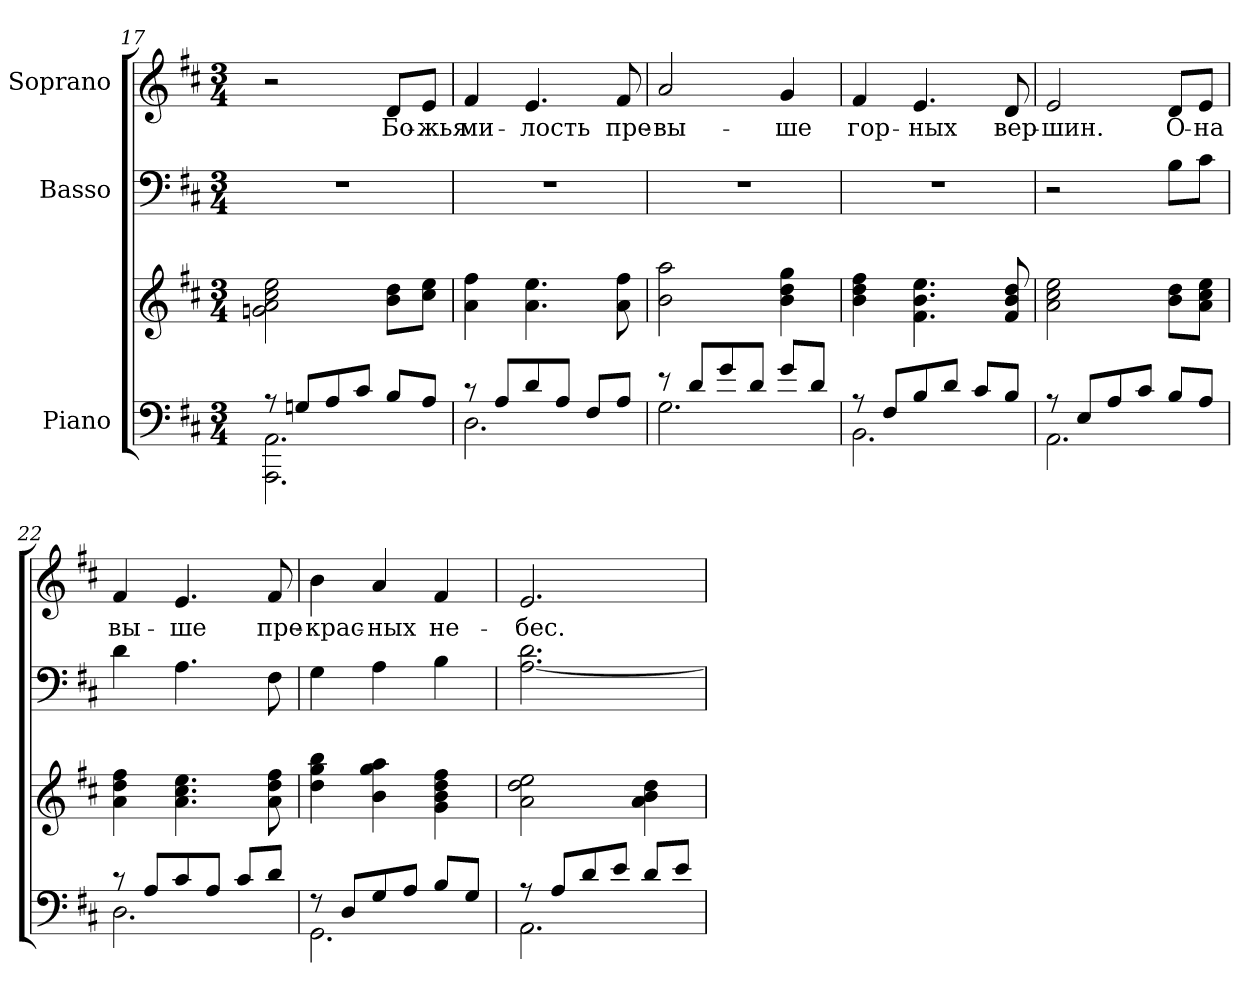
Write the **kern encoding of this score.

**kern	**kern	**kern	**kern	**text
*part3	*part3	*part2	*part1	*part1
*staff4	*staff3	*staff2	*staff1	*staff1
*I"Piano	*	*I"Basso	*I"Soprano	*
!!LO:LB:g=z
*clefF4	*clefG2	*clefF4	*clefG2	*
*k[f#c#]	*k[f#c#]	*k[f#c#]	*k[f#c#]	*
*D:	*D:	*D:	*D:	*
*M3/4	*M3/4	*M3/4	*M3/4	*
=17	=17	=17	=17	=17
*^	*	*	*	*
!	!	!	!LO:N:vis=1	!	!
8r	2.AAAi\ 2.AAi	2gni\ 2ai 2cc#i 2eei	2.r	2r	.
8Gni/L	.	.	.	.	.
8Ai/	.	.	.	.	.
8c#i/J	.	.	.	.	.
!	!	!	!	!	!LO:LY:b:color=#000000
8Bi/L	.	8bi\ 8ddiL	.	8di/L	Бо-
!	!	!	!	!	!LO:LY:b:color=#000000
8Ai/J	.	8cc#i\ 8eeiJ	.	8ei/J	-жья
=18	=18	=18	=18	=18	=18
!	!	!	!LO:N:vis=1	!	!
!	!	!	!	!	!LO:LY:b:color=#000000
8r	2.Di\	4ai\ 4ff#i	2.r	4f#i/	ми-
8Ai/L	.	.	.	.	.
!	!	!	!	!	!LO:LY:b:color=#000000
8di/	.	4.ai\ 4.eei	.	4.ei/	-лость
8Ai/J	.	.	.	.	.
8F#i/L	.	.	.	.	.
!	!	!	!	!	!LO:LY:b:color=#000000
8Ai/J	.	8ai\ 8ff#i	.	8f#i/	пре-
=19	=19	=19	=19	=19	=19
!	!	!	!LO:N:vis=1	!	!
!	!	!	!	!	!LO:LY:b:color=#000000
8r	2.Gi\	2bi\ 2aai	2.r	2ai/	-вы-
8di/L	.	.	.	.	.
8gi/	.	.	.	.	.
8di/J	.	.	.	.	.
!	!	!	!	!	!LO:LY:b:color=#000000
8gi/L	.	4bi\ 4ddi 4ggi	.	4gi/	-ше
8di/J	.	.	.	.	.
!!LO:PB:g=z
=20	=20	=20	=20	=20	=20
!	!	!	!LO:N:vis=1	!	!
!	!	!	!	!	!LO:LY:b:color=#000000
8r	2.BBi\	4bi\ 4ddi 4ff#i	2.r	4f#i/	гор-
8F#i/L	.	.	.	.	.
!	!	!	!	!	!LO:LY:b:color=#000000
8Bi/	.	4.f#i\ 4.bi 4.eei	.	4.ei/	-ных
8di/J	.	.	.	.	.
8c#i/L	.	.	.	.	.
!	!	!	!	!	!LO:LY:b:color=#000000
8Bi/J	.	8f#i/ 8bi 8ddi	.	8di/	вер-
=21	=21	=21	=21	=21	=21
!	!	!	!	!	!LO:LY:b:color=#000000
8r	2.AAi\	2ai\ 2cc#i 2eei	2r	2ei/	-шин.
8Ei/L	.	.	.	.	.
8Ai/	.	.	.	.	.
8c#i/J	.	.	.	.	.
!	!	!	!	!	!LO:LY:b:color=#000000
8Bi/L	.	8bi\ 8ddiL	8Bi\L	8di/L	О-
!	!	!	!	!	!LO:LY:b:color=#000000
8Ai/J	.	8ai\ 8cc#i 8eeiJ	8c#i\J	8ei/J	-на
=22	=22	=22	=22	=22	=22
!	!	!	!	!	!LO:LY:b:color=#000000
8r	2.Di\	4ai\ 4ddi 4ff#i	4di\	4f#i/	вы-
8Ai/L	.	.	.	.	.
!	!	!	!	!	!LO:LY:b:color=#000000
8c#i/	.	4.ai\ 4.cc#i 4.eei	4.Ai\	4.ei/	-ше
8Ai/J	.	.	.	.	.
8c#i/L	.	.	.	.	.
!	!	!	!	!	!LO:LY:b:color=#000000
8di/J	.	8ai\ 8ddi 8ff#i	8F#i\	8f#i/	пре-
!!LO:LB:g=z
=23	=23	=23	=23	=23	=23
!	!	!	!	!	!LO:LY:b:color=#000000
8r	2.GGi\	4ddi\ 4ggi 4bbi	4Gi\	4bi\	-крас-
8Di/L	.	.	.	.	.
!	!	!	!	!	!LO:LY:b:color=#000000
8Gi/	.	4bi\ 4ggi 4aai	4Ai\	4ai/	-ных
8Ai/J	.	.	.	.	.
!	!	!	!	!	!LO:LY:b:color=#000000
8Bi/L	.	4gi\ 4bi 4ddi 4ff#i	4Bi\	4f#i/	не-
8Gi/J	.	.	.	.	.
=24	=24	=24	=24	=24	=24
!	!	!	!	!	!LO:LY:b:color=#000000
8r	2.AAi\	2ai\ 2ddi 2eei	[<2.Ai\ 2.di	2.ei/	-бес.
8Ai/L	.	.	.	.	.
8di/	.	.	.	.	.
8ei/J	.	.	.	.	.
8di/L	.	4ai\ 4bi 4ddi	.	.	.
8ei/J	.	.	.	.	.
*v	*v	*	*	*	*
=	=	=	=	=
*-	*-	*-	*-	*-
